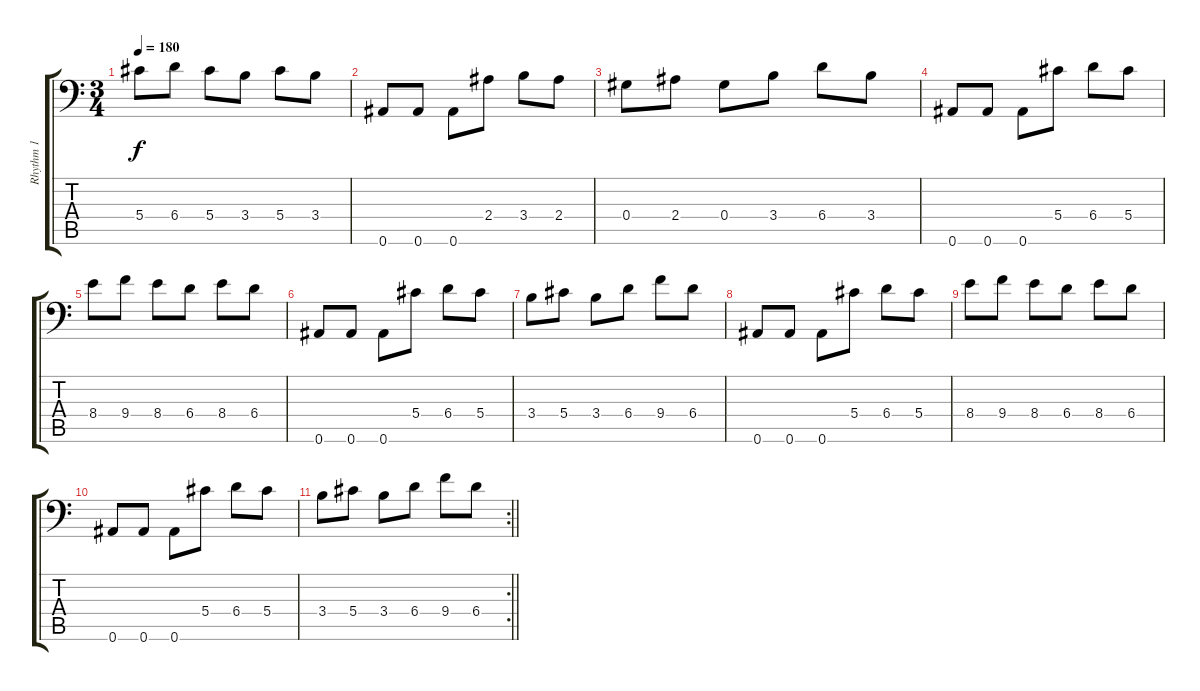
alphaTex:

\track ("Rhythm 1" "Rhythm 1") {instrument distortionguitar}
\staff {score tabs}
\tuning (Bb3 F3 Db3 Ab2 Eb2 Bb1) {hide}
\ts (3 4)
\tempo 180
\clef f4
\ks c
5.4.8{dy f} 6.4.8 5.4.8 3.4.8 5.4.8 3.4.8 |
0.6.8 0.6.8 0.6.8 2.4.8 3.4.8 2.4.8 |
0.4.8 2.4.8 0.4.8 3.4.8 6.4.8 3.4.8 |
0.6.8 0.6.8 0.6.8 5.4.8 6.4.8 5.4.8 |
8.4.8 9.4.8 8.4.8 6.4.8 8.4.8 6.4.8 |
0.6.8 0.6.8 0.6.8 5.4.8 6.4.8 5.4.8 |
3.4.8 5.4.8 3.4.8 6.4.8 9.4.8 6.4.8 |
0.6.8 0.6.8 0.6.8 5.4.8 6.4.8 5.4.8 |
8.4.8 9.4.8 8.4.8 6.4.8 8.4.8 6.4.8 |
0.6.8 0.6.8 0.6.8 5.4.8 6.4.8 5.4.8 |
\rc 2
\barLineRight lightlight
3.4.8 5.4.8 3.4.8 6.4.8 9.4.8 6.4.8
